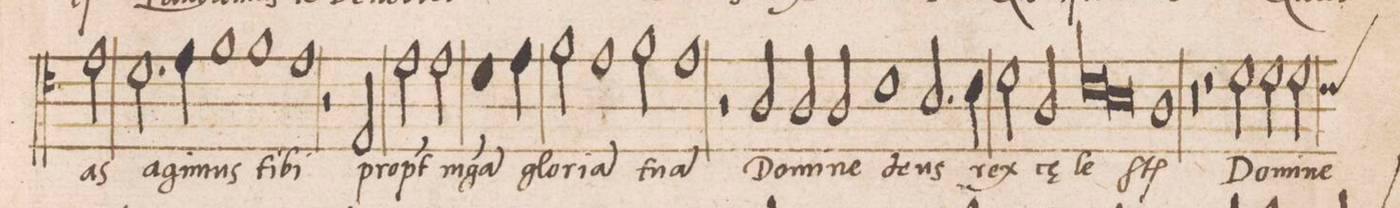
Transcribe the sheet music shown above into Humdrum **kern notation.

**kern	**text
*I"ALTVS	*
*clefC4	*
*k[]	*
*met(C|)	*
*M2/1	*
2e\	-as
=16-	=16-
2.d\	a-
4e\	-gi-
1f	-mus
=17-	=17-
1f	ti-
1e	-bi
=18-	=18-
2r	.
2E/	prop-
2e\	-t(er)
2e\	m(a)g-
=19-	=19-
*lig	*
*col	*
2.d\	-(n)a(m)
4e\	glo-
*Xlig	*
*Xcol	*
2f\	-ri-
1e\	-a(m)
=20-	=20-
2f\	tu-
1e	-a(m)
=21-	=21-
2r	.
2A/	Do-
2A/	-mi-
2A/	-ne
=22-	=22-
1c	de-
2.B/	-us
4c\	rex
=23-	=23-
2d\	cae-
2A/	.
*lig	*
1c	-le-
=24-	=24-
1B	.
*Xlig	*
1A	-ſtis
=25-	=25-
0r	.
=26-	=26-
2r	.
2d\	Do-
2d\	-mi-
*custos:c	*
2d\	-ne
=27-	=27-
*-	*-
